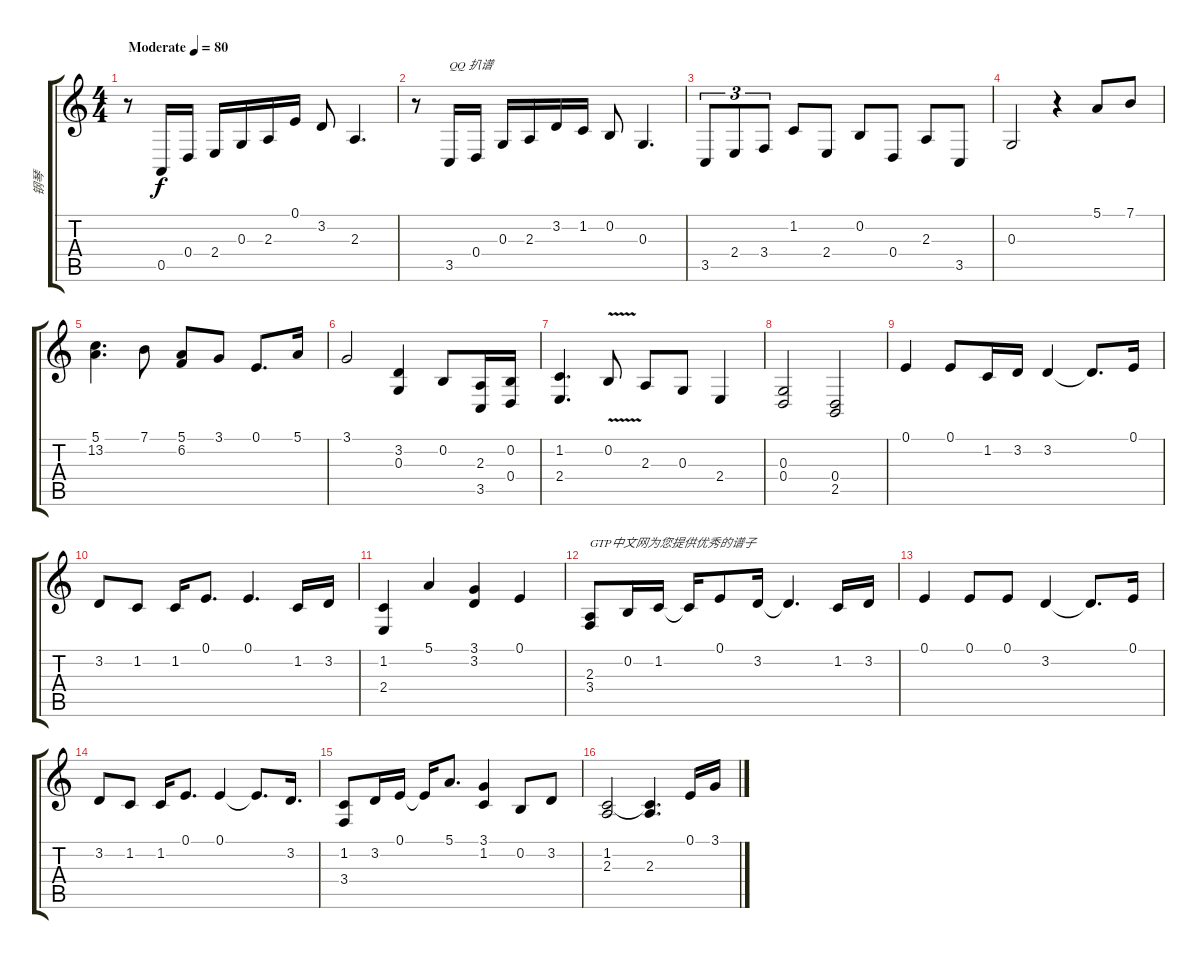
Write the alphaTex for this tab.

\track ("钢琴" "钢琴") {instrument brightacousticpiano}
\staff {score tabs}
\tuning (E4 B3 G3 D3 A2 E2) {hide}
\ts (4 4)
\tempo (80 "Moderate")
\clef g2
\ks c
r.8{dy f instrument brightacousticpiano} 0.5.16 0.4.16 2.4.16 0.3.16 2.3.16 0.1.16 3.2.8 2.3.4{d} |
r.8 3.5.16{txt "QQ 扒谱"} 0.4.16 0.3.16 2.3.16 3.2.16 1.2.16 0.2.8 0.3.4{d} |
3.5.8{tu (3 2)} 2.4.8{tu (3 2)} 3.4.8{tu (3 2)} 1.2.8 2.4.8 0.2.8 0.4.8 2.3.8 3.5.8 |
0.3.2 r.4 5.1.8 7.1.8 |
(5.1 13.2).4{d} 7.1.8 (5.1 6.2).8 3.1.8 0.1.8{d} 5.1.16 |
3.1.2 (3.2 0.3).4 0.2.8 (2.3 3.5).16 (0.2 0.4).16 |
(1.2 2.4).4{d} 0.2{v}.8 2.3.8 0.3.8 2.4.4 |
(0.3 0.4).2 (0.4 2.5).2 |
0.1.4 0.1.8 1.2.16 3.2.16 3.2.4 3.2{t}.8{d} 0.1.16 |
3.2.8 1.2.8 1.2.16 0.1.8{d} 0.1.4{d} 1.2.16 3.2.16 |
(1.2 2.4).4 5.1.4 (3.1 3.2).4 0.1.4 |
(2.3 3.4).8{txt "GTP中文网为您提供优秀的谱子"} 0.2.16 1.2.16 1.2{t}.16 0.1.8 3.2.16 3.2{t}.4{d} 1.2.16 3.2.16 |
0.1.4 0.1.8 0.1.8 3.2.4 3.2{t}.8{d} 0.1.16 |
3.2.8 1.2.8 1.2.16 0.1.8{d} 0.1.4 0.1{t}.8{d} 3.2.16{d} |
(1.2 3.4).8 3.2.16 0.1.16 0.1{t}.16 5.1.8{d} (3.1 1.2).4 0.2.8 3.2.8 |
(1.2 2.3).2 (1.2{t} 2.3).4{d} 0.1.16 3.1.16
